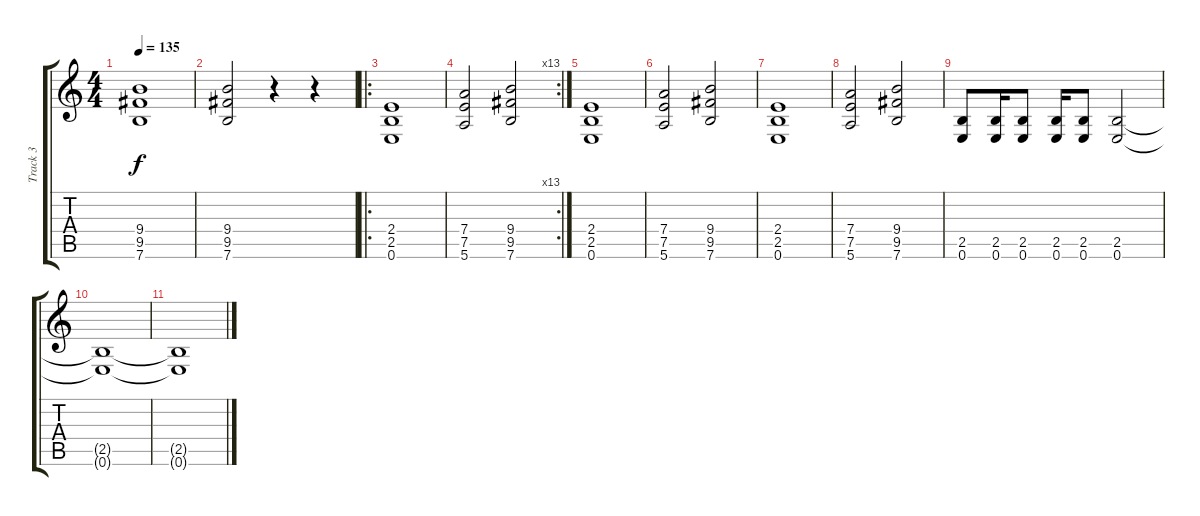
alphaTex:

\track ("Track 3" "Track 3") {instrument distortionguitar}
\staff {score tabs}
\tuning (E4 B3 G3 D3 A2 E2) {hide}
\ts (4 4)
\tempo 135
\clef g2
\ks c
(9.4 9.5 7.6).1{dy f} |
(9.4 9.5 7.6).2 r.4 r.4 |
\ro
(2.4 2.5 0.6).1 |
\rc 13
(7.4 7.5 5.6).2 (9.4 9.5 7.6).2 |
(2.4 2.5 0.6).1 |
(7.4 7.5 5.6).2 (9.4 9.5 7.6).2 |
(2.4 2.5 0.6).1 |
(7.4 7.5 5.6).2 (9.4 9.5 7.6).2 |
(2.5 0.6).8 (2.5 0.6).16 (2.5 0.6).8 (2.5 0.6).16 (2.5 0.6).8 (2.5 0.6).2 |
(2.5{t} 0.6{t}).1 |
(2.5{t} 0.6{t}).1
